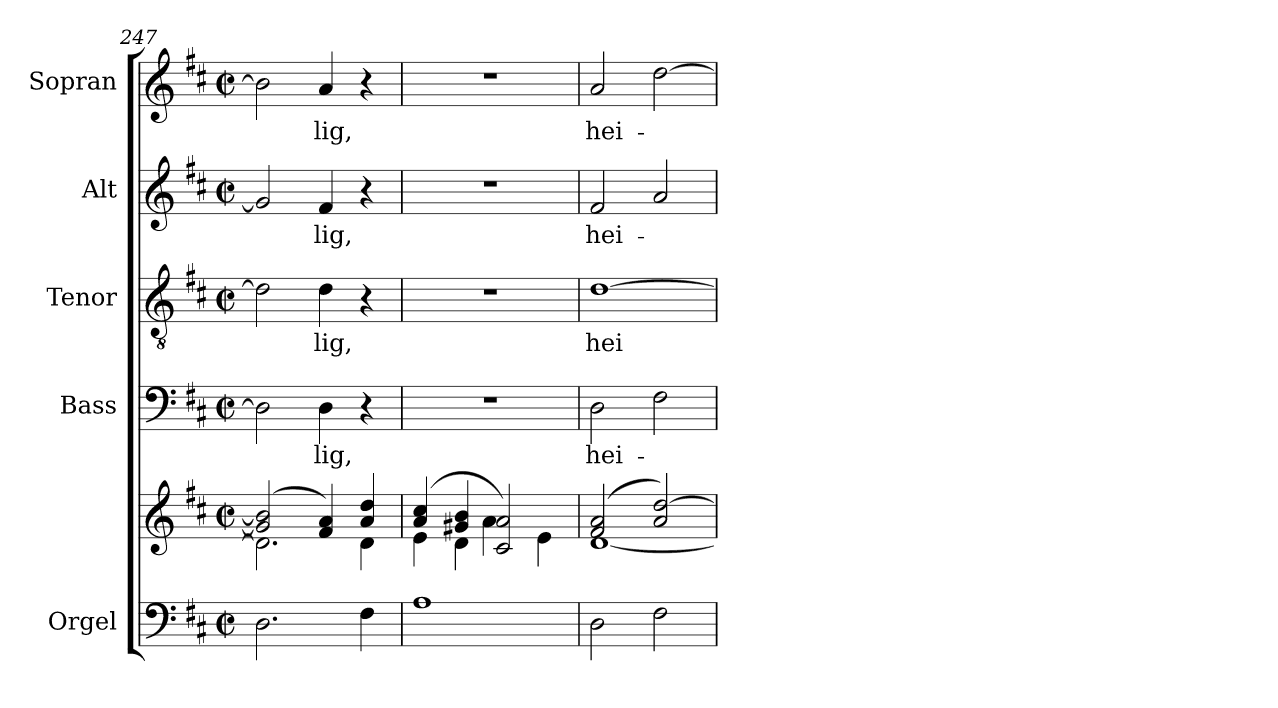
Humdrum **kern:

**kern	**kern	**kern	**text	**kern	**text	**kern	**text	**kern	**text
*part5	*part5	*part4	*part4	*part3	*part3	*part2	*part2	*part1	*part1
*staff6	*staff5	*staff4	*staff4	*staff3	*staff3	*staff2	*staff2	*staff1	*staff1
*I"Orgel	*	*I"Bass	*	*I"Tenor	*	*I"Alt	*	*I"Sopran	*
*I'Org.	*	*I'B.	*	*I'T.	*	*I'A.	*	*I'S.	*
!!LO:LB:g=z
*clefF4	*clefG2	*clefF4	*	*clefGv2	*	*clefG2	*	*clefG2	*
*k[f#c#]	*k[f#c#]	*k[f#c#]	*	*k[f#c#]	*	*k[f#c#]	*	*k[f#c#]	*
*D:	*D:	*D:	*	*D:	*	*D:	*	*D:	*
*M2/2	*M2/2	*M2/2	*	*M2/2	*	*M2/2	*	*M2/2	*
*met(c|)	*met(c|)	*met(c|)	*	*met(c|)	*	*met(c|)	*	*met(c|)	*
=247	=247	=247	=247	=247	=247	=247	=247	=247	=247
*	*^	*	*	*	*	*	*	*	*
2.D\	(2g/] 2b/]	2.d\]	2D\]	.	2d\]	.	2g/]	.	2b\]	.
.	4f#/ 4a/)	.	4D\	-lig,	4d\	-lig,	4f#/	-lig,	4a/	-lig,
4F#\	4a/ 4dd/	4d\	4r	.	4r	.	4r	.	4r	.
=248	=248	=248	=248	=248	=248	=248	=248	=248	=248	=248
1A	(4a/ 4cc#/	4e\	1r	.	1r	.	1r	.	1r	.
.	4g#X/ 4b/	4d\	.	.	.	.	.	.	.	.
.	2c#/ 2a/)	4a\	.	.	.	.	.	.	.	.
.	.	4e\	.	.	.	.	.	.	.	.
=249	=249	=249	=249	=249	=249	=249	=249	=249	=249	=249
2D\	(2f#/ 2a/	[<1d	2D\	hei-	[1d	hei-	2f#/	hei-	2a/	hei-
2F#\	2a/ [>2dd/)	.	2F#\	.	.	.	2a/	.	[2dd\	.
*	*v	*v	*	*	*	*	*	*	*	*
=	=	=	=	=	=	=	=	=	=
*-	*-	*-	*-	*-	*-	*-	*-	*-	*-
